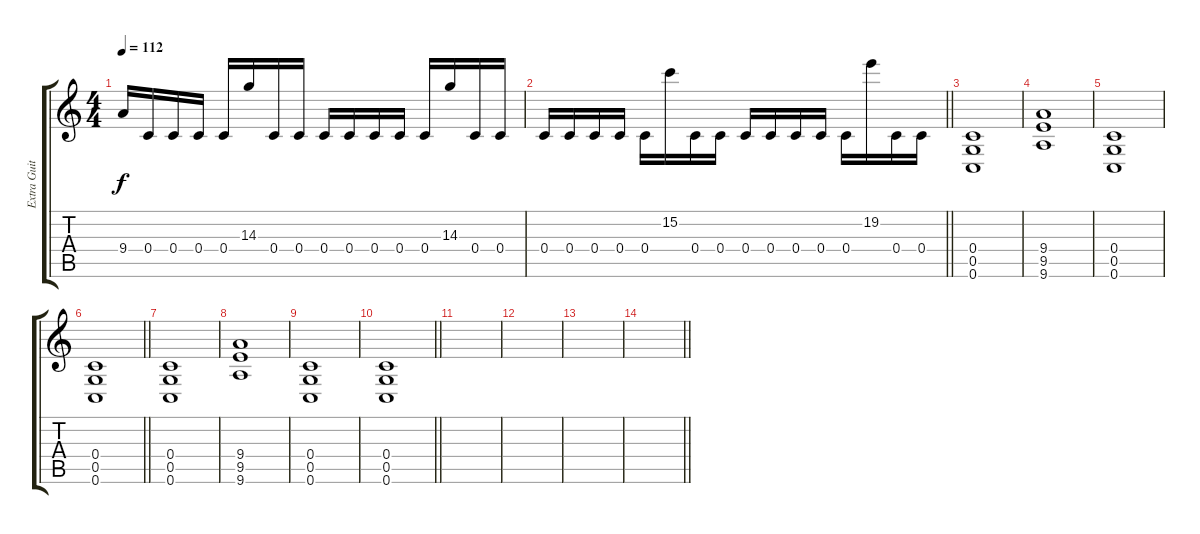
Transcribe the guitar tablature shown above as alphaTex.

\track ("Extra Guitar 1" "Extra Guit") {instrument distortionguitar}
\staff {score tabs}
\tuning (D4 A3 F3 C3 G2 C2) {hide}
\ts (4 4)
\tempo 112
\clef g2
\ks c
9.4.16{dy f} 0.4.16 0.4.16 0.4.16 0.4.16 14.3.16 0.4.16 0.4.16 0.4.16 0.4.16 0.4.16 0.4.16 0.4.16 14.3.16 0.4.16 0.4.16 |
\barLineRight lightlight
0.4.16 0.4.16 0.4.16 0.4.16 0.4.16 15.2.16 0.4.16 0.4.16 0.4.16 0.4.16 0.4.16 0.4.16 0.4.16 19.2.16 0.4.16 0.4.16 |
(0.4 0.5 0.6).1{volume 13 balance 0 instrument distortionguitar} |
(9.4 9.5 9.6).1 |
(0.4 0.5 0.6).1 |
\barLineRight lightlight
(0.4 0.5 0.6).1 |
(0.4 0.5 0.6).1 |
(9.4 9.5 9.6).1 |
(0.4 0.5 0.6).1 |
\barLineRight lightlight
(0.4 0.5 0.6).1 |
|
|
|
\barLineRight lightlight
